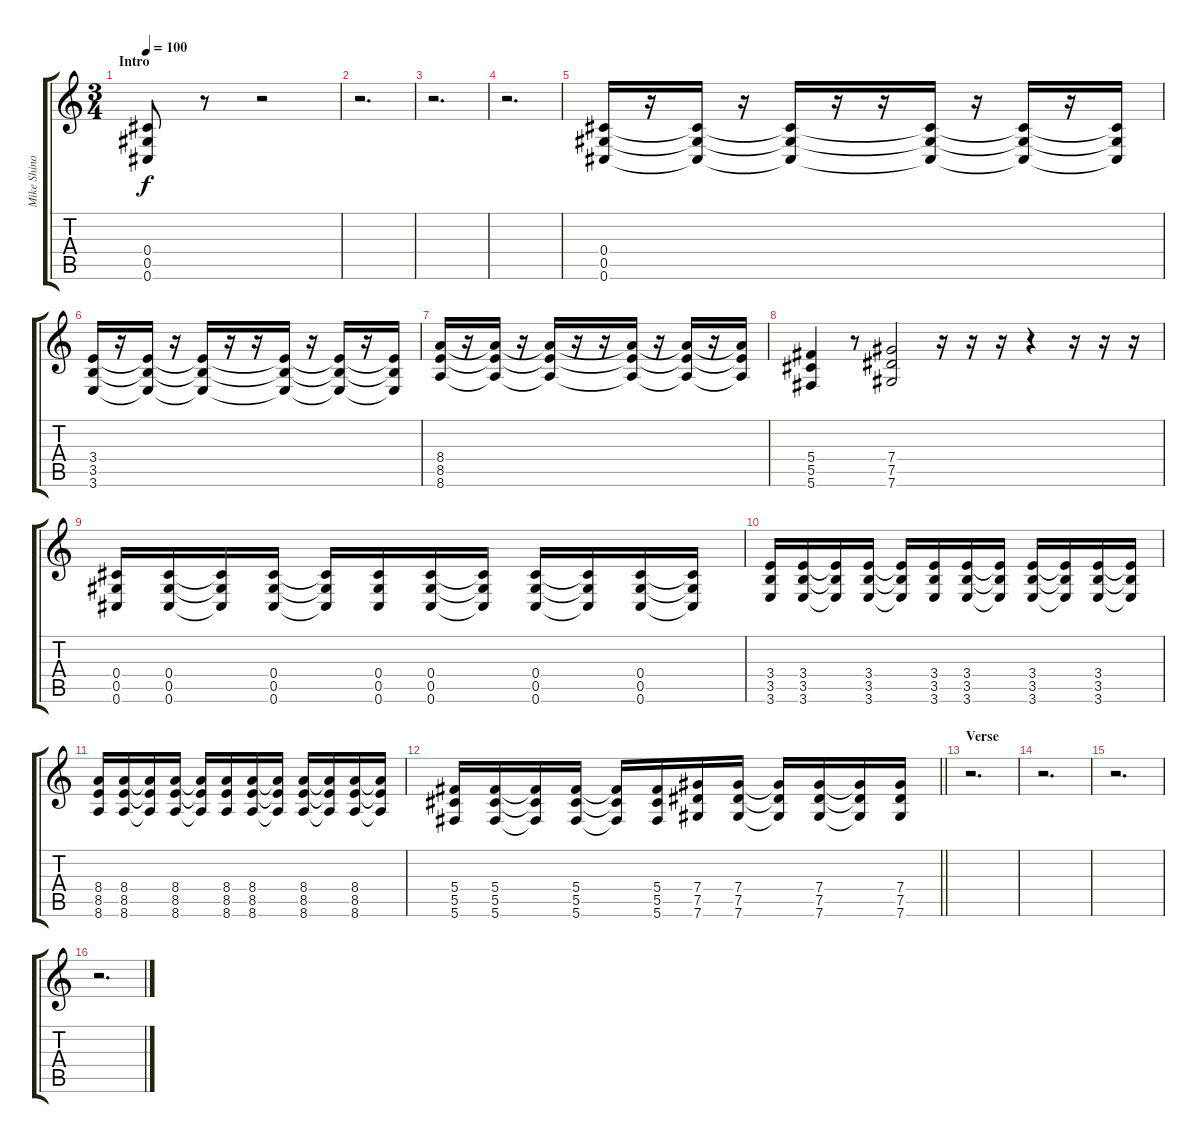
\track ("Mike Shinoda" "Mike Shino") {instrument distortionguitar}
\staff {score tabs}
\tuning (Eb4 Bb3 Gb3 Db3 Ab2 Db2) {hide}
\ts (3 4)
\section ("" "Intro")
\tempo 100
\clef g2
\ks c
(0.4 0.5 0.6).8{dy f instrument distortionguitar} r.8 r.2 |
r.2{d} |
r.2{d} |
r.2{d} |
(0.4 0.5 0.6).16 r.16 (0.4{t} 0.5{t} 0.6{t}).16 r.16 (0.4{t} 0.5{t} 0.6{t}).16 r.16 r.16 (0.4{t} 0.5{t} 0.6{t}).16 r.16 (0.4{t} 0.5{t} 0.6{t}).16 r.16 (0.4{t} 0.5{t} 0.6{t}).16 |
(3.4 3.5 3.6).16 r.16 (3.4{t} 3.5{t} 3.6{t}).16 r.16 (3.4{t} 3.5{t} 3.6{t}).16 r.16 r.16 (3.4{t} 3.5{t} 3.6{t}).16 r.16 (3.4{t} 3.5{t} 3.6{t}).16 r.16 (3.4{t} 3.5{t} 3.6{t}).16 |
(8.4 8.5 8.6).16 r.16 (8.4{t} 8.5{t} 8.6{t}).16 r.16 (8.4{t} 8.5{t} 8.6{t}).16 r.16 r.16 (8.4{t} 8.5{t} 8.6{t}).16 r.16 (8.4{t} 8.5{t} 8.6{t}).16 r.16 (8.4{t} 8.5{t} 8.6{t}).16 |
(5.4 5.5 5.6).4 r.8 (7.4 7.5 7.6).2 r.16 r.16 r.16 r.4 r.16 r.16 r.16 |
(0.4 0.5 0.6).16 (0.4 0.5 0.6).16 (0.4{t} 0.5{t} 0.6{t}).16 (0.4 0.5 0.6).16 (0.4{t} 0.5{t} 0.6{t}).16 (0.4 0.5 0.6).16 (0.4 0.5 0.6).16 (0.4{t} 0.5{t} 0.6{t}).16 (0.4 0.5 0.6).16 (0.4{t} 0.5{t} 0.6{t}).16 (0.4 0.5 0.6).16 (0.4{t} 0.5{t} 0.6{t}).16 |
(3.4 3.5 3.6).16 (3.4 3.5 3.6).16 (3.4{t} 3.5{t} 3.6{t}).16 (3.4 3.5 3.6).16 (3.4{t} 3.5{t} 3.6{t}).16 (3.4 3.5 3.6).16 (3.4 3.5 3.6).16 (3.4{t} 3.5{t} 3.6{t}).16 (3.4 3.5 3.6).16 (3.4{t} 3.5{t} 3.6{t}).16 (3.4 3.5 3.6).16 (3.4{t} 3.5{t} 3.6{t}).16 |
(8.4 8.5 8.6).16 (8.4 8.5 8.6).16 (8.4{t} 8.5{t} 8.6{t}).16 (8.4 8.5 8.6).16 (8.4{t} 8.5{t} 8.6{t}).16 (8.4 8.5 8.6).16 (8.4 8.5 8.6).16 (8.4{t} 8.5{t} 8.6{t}).16 (8.4 8.5 8.6).16 (8.4{t} 8.5{t} 8.6{t}).16 (8.4 8.5 8.6).16 (8.4{t} 8.5{t} 8.6{t}).16 |
\barLineRight lightlight
(5.4 5.5 5.6).16 (5.4 5.5 5.6).16 (5.4{t} 5.5{t} 5.6{t}).16 (5.4 5.5 5.6).16 (5.4{t} 5.5{t} 5.6{t}).16 (5.4 5.5 5.6).16 (7.4 7.5 7.6).16 (7.4 7.5 7.6).16 (7.4{t} 7.5{t} 7.6{t}).16 (7.4 7.5 7.6).16 (7.4{t} 7.5{t} 7.6{t}).16 (7.4 7.5 7.6).16 |
\section ("" "Verse")
r.2{d} |
r.2{d} |
r.2{d} |
r.2{d}
